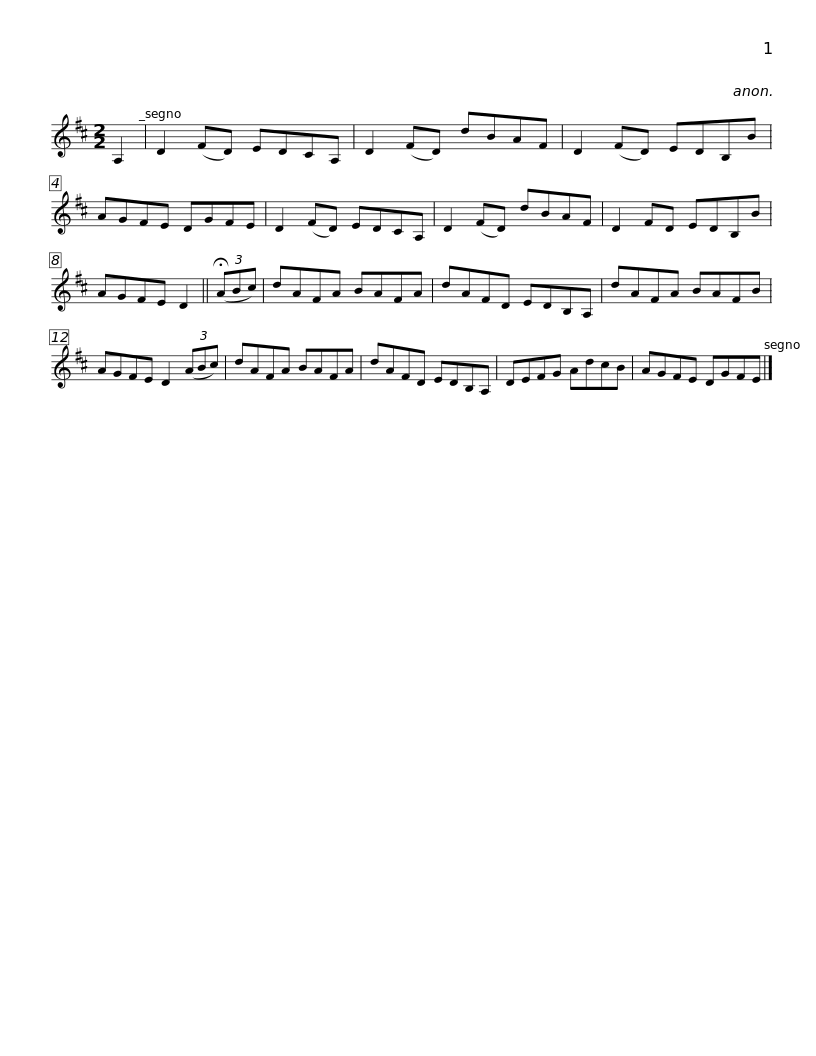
X:1
L:1/8
M:2/2
I:linebreak $
K:D
V:1 treble
V:1
 A,2 | D2 (FD) EDCA, | D2 (FD) dBAF | D2 (FD) EDB,B | AGFE DGFE | %5
 D2 (FD) EDCA, |$ D2 (FD) dBAF | D2 FD EDB,B | AGFE D2 || (3(!fermata!ABc) | %10
 dAFA BAFA | dAFD EDB,A, |$ dAFA BAFB | AGFE D2 (3(ABc) | dAFA BAFA | %15
 dAFD EDB,A, | DEFG AdcB |$ AGFE DGFE |] %18
